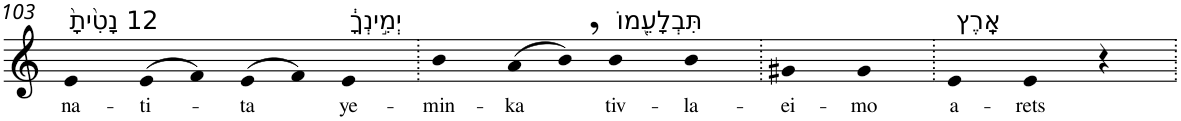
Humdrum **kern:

**kern	**text
*part1	*part1
*staff1	*staff1
*I"Piano	*
*I'Pno	*
!!LO:PB:g=z
*clefG2	*
*k[]	*
=103	=103
!LO:TX:a:t=12 נָטִ֙יתָ֙	!
!	!LO:LY:b
4e	na-
!	!LO:LY:b
(>8e	-ti-
8f)	.
!	!LO:LY:b
(>8e	-ta
8f)	.
!LO:TX:a:t=יְמִ֣ינְךָ֔	!
!	!LO:LY:b
4e	ye-
=104.	=104.
!	!LO:LY:b
4b	-min-
!	!LO:LY:b
(>8a	-ka
8b,)	.
!LO:TX:a:t=תִּבְלָעֵ֖מוֹ	!
!	!LO:LY:b
4b	tiv-
!	!LO:LY:b
4b	-la-
=105.	=105.
!	!LO:LY:b
4g#X	-ei-
!	!LO:LY:b
4g#	-mo
=106.	=106.
!LO:TX:a:t=אָֽרֶץ	!
!	!LO:LY:b
4e	a-
!	!LO:LY:b
4e	-rets
4r	.
=.	=.
*-	*-
